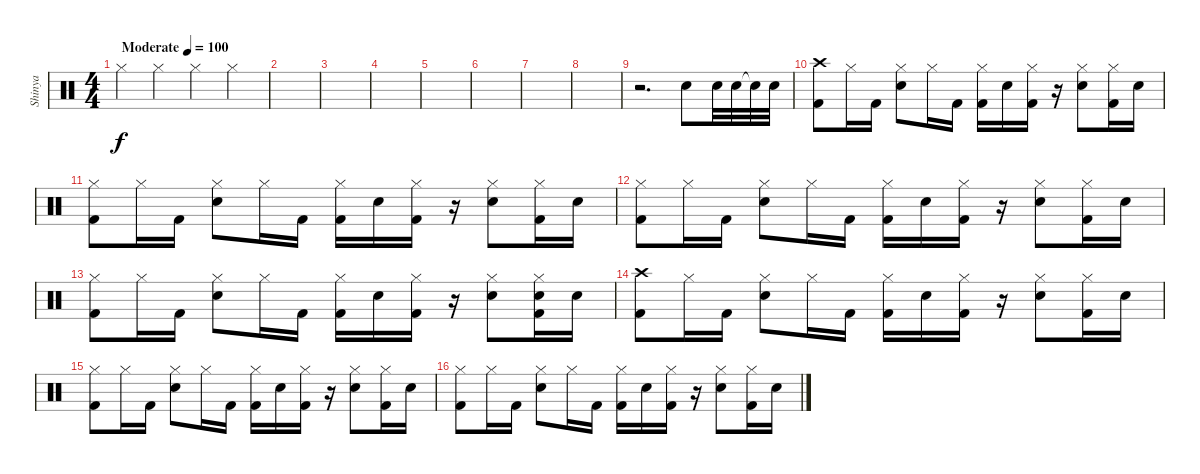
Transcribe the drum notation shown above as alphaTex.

\track ("Shinya" "Shinya") {instrument percussion}
\staff {score}
\articulation defaults
\ts (4 4)
\tempo (100 "Moderate")
\clef neutral
\ks c "Hi-Hat (closed)".4{dy f} "Hi-Hat (closed)".4 "Hi-Hat (closed)".4 "Hi-Hat (closed)".4
|
|
|
|
|
|
|
|
r.2{d} "Snare (hit) 2".8 "Snare (hit) 2".32 "Snare (hit) 2".32 "Snare (hit) 2"{t}.32 "Snare (hit) 2".32 |
("Crash high (hit)" "Kick (hit) 2").8 "Hi-Hat (closed)".16 "Kick (hit) 2".16 ("Hi-Hat (closed)" "Snare (hit) 2").8 "Hi-Hat (closed)".16 "Kick (hit) 2".16 ("Hi-Hat (closed)" "Kick (hit) 2").16 "Snare (hit) 2".16 ("Hi-Hat (closed)" "Kick (hit) 2").16 r.16 ("Hi-Hat (closed)" "Snare (hit) 2").8 ("Hi-Hat (closed)" "Kick (hit) 2").16 "Snare (hit) 2".16 |
("Hi-Hat (closed)" "Kick (hit) 2").8 "Hi-Hat (closed)".16 "Kick (hit) 2".16 ("Hi-Hat (closed)" "Snare (hit) 2").8 "Hi-Hat (closed)".16 "Kick (hit) 2".16 ("Hi-Hat (closed)" "Kick (hit) 2").16 "Snare (hit) 2".16 ("Hi-Hat (closed)" "Kick (hit) 2").16 r.16 ("Hi-Hat (closed)" "Snare (hit) 2").8 ("Hi-Hat (closed)" "Kick (hit) 2").16 "Snare (hit) 2".16 |
("Hi-Hat (closed)" "Kick (hit) 2").8 "Hi-Hat (closed)".16 "Kick (hit) 2".16 ("Hi-Hat (closed)" "Snare (hit) 2").8 "Hi-Hat (closed)".16 "Kick (hit) 2".16 ("Hi-Hat (closed)" "Kick (hit) 2").16 "Snare (hit) 2".16 ("Hi-Hat (closed)" "Kick (hit) 2").16 r.16 ("Hi-Hat (closed)" "Snare (hit) 2").8 ("Hi-Hat (closed)" "Kick (hit) 2").16 "Snare (hit) 2".16 |
("Hi-Hat (closed)" "Kick (hit) 2").8 "Hi-Hat (closed)".16 "Kick (hit) 2".16 ("Hi-Hat (closed)" "Snare (hit) 2").8 "Hi-Hat (closed)".16 "Kick (hit) 2".16 ("Hi-Hat (closed)" "Kick (hit) 2").16 "Snare (hit) 2".16 ("Hi-Hat (closed)" "Kick (hit) 2").16 r.16 ("Hi-Hat (closed)" "Snare (hit) 2").8 ("Hi-Hat (closed)" "Snare (hit) 2" "Kick (hit) 2").16 "Snare (hit) 2".16 |
("Crash high (hit)" "Kick (hit) 2").8 "Hi-Hat (closed)".16 "Kick (hit) 2".16 ("Hi-Hat (closed)" "Snare (hit) 2").8 "Hi-Hat (closed)".16 "Kick (hit) 2".16 ("Hi-Hat (closed)" "Kick (hit) 2").16 "Snare (hit) 2".16 ("Hi-Hat (closed)" "Kick (hit) 2").16 r.16 ("Hi-Hat (closed)" "Snare (hit) 2").8 ("Hi-Hat (closed)" "Kick (hit) 2").16 "Snare (hit) 2".16 |
("Hi-Hat (closed)" "Kick (hit) 2").8 "Hi-Hat (closed)".16 "Kick (hit) 2".16 ("Hi-Hat (closed)" "Snare (hit) 2").8 "Hi-Hat (closed)".16 "Kick (hit) 2".16 ("Hi-Hat (closed)" "Kick (hit) 2").16 "Snare (hit) 2".16 ("Hi-Hat (closed)" "Kick (hit) 2").16 r.16 ("Hi-Hat (closed)" "Snare (hit) 2").8 ("Hi-Hat (closed)" "Kick (hit) 2").16 "Snare (hit) 2".16 |
("Hi-Hat (closed)" "Kick (hit) 2").8 "Hi-Hat (closed)".16 "Kick (hit) 2".16 ("Hi-Hat (closed)" "Snare (hit) 2").8 "Hi-Hat (closed)".16 "Kick (hit) 2".16 ("Hi-Hat (closed)" "Kick (hit) 2").16 "Snare (hit) 2".16 ("Hi-Hat (closed)" "Kick (hit) 2").16 r.16 ("Hi-Hat (closed)" "Snare (hit) 2").8 ("Hi-Hat (closed)" "Kick (hit) 2").16 "Snare (hit) 2".16
